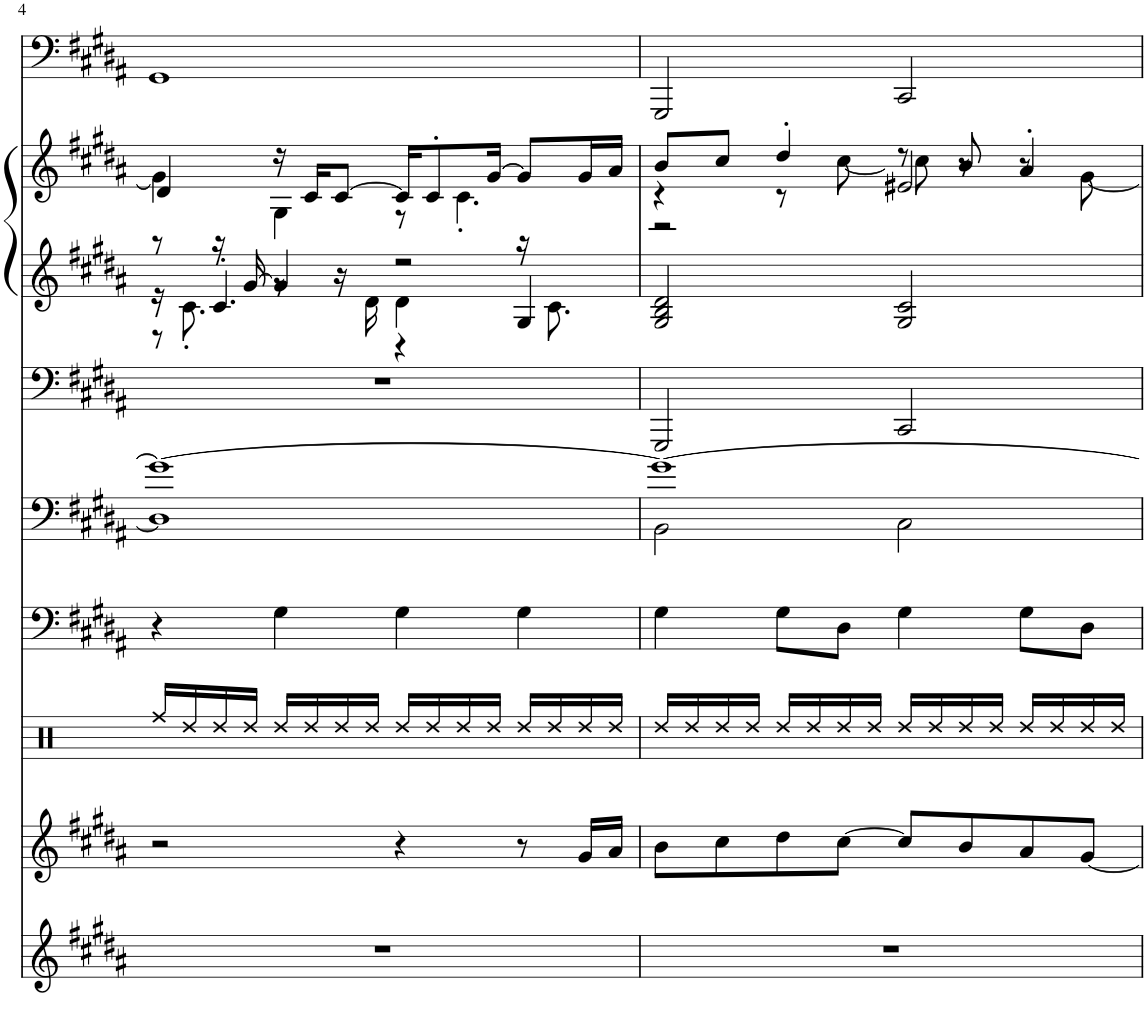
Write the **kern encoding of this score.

**kern	**kern	**kern	**kern	**kern	**kern	**kern	**kern	**kern
*part8	*part7	*part6	*part5	*part4	*part3	*part2	*part2	*part1
*staff9	*staff8	*staff7	*staff6	*staff5	*staff4	*staff3	*staff2	*staff1
*I"Alto Sax	*I"Square Wave	*I"Percussion	*I"Clean Guitar	*I"Strings 1	*I"Strings 1	*I"Bright Piano	*	*I"Fingered Bass, 1517DEMO
*I'A Sax	*	*	*	*I'Str	*I'Str	*I'Pno	*	*
!!LO:PB:g=z
*clefG2	*clefG2	*clefX	*clefF4	*clefF4	*clefF4	*clefG2	*clefG2	*clefF4
*Trd5c9	*	*	*	*	*	*	*	*
*k[f#c#g#d#a#]	*k[f#c#g#d#a#]	*k[]	*k[f#c#g#d#a#]	*k[f#c#g#d#a#]	*k[f#c#g#d#a#]	*k[f#c#g#d#a#]	*k[f#c#g#d#a#]	*k[f#c#g#d#a#]
*M4/4	*M4/4	*M4/4	*M4/4	*M4/4	*M4/4	*M4/4	*M4/4	*M4/4
=4	=4	=4	=4	=4	=4	=4	=4	=4
*	*	*	*	*^	*	*^	*^	*
*	*	*	*	*	*	*	*	*^	*	*	*
1r	2r	16Rff/LL	4r	1g#_	1D#]	1r	8r	16r	8r	4d#/	4g#\]	1GG#
.	.	16Rdd/	.	.	.	.	.	8.c#'\	.	.	.	.
.	.	16Rdd/	.	.	.	.	16r	.	4.c#'/	.	.	.
.	.	16Rdd/JJ	.	.	.	.	[16g#/	.	.	.	.	.
.	.	16Rdd/LL	4G#\	.	.	.	4g#/]	8r	.	16r	4G#\	.
.	.	16Rdd/	.	.	.	.	.	.	.	16c#/KL	.	.
.	.	16Rdd/	.	.	.	.	.	16r	.	[8c#/J	.	.
.	.	16Rdd/JJ	.	.	.	.	.	16d#\	.	.	.	.
.	4r	16Rdd/LL	4G#\	.	.	.	2r	4d#\	4r	16c#/KL]	8r	.
.	.	16Rdd/	.	.	.	.	.	.	.	8c#'/	.	.
.	.	16Rdd/	.	.	.	.	.	.	.	.	4.c#'\	.
.	.	16Rdd/JJ	.	.	.	.	.	.	.	[16g#/Jk	.	.
.	8r	16Rdd/LL	4G#\	.	.	.	.	16r	4G#/	8g#/L]	.	.
.	.	16Rdd/	.	.	.	.	.	8.c#\	.	.	.	.
.	16g#/LL	16Rdd/	.	.	.	.	.	.	.	16g#/L	.	.
.	16a#/JJ	16Rdd/JJ	.	.	.	.	.	.	.	16a#/JJ	.	.
*	*	*	*	*	*	*	*v	*v	*v	*	*	*
=5	=5	=5	=5	=5	=5	=5	=5	=5	=5	=5
*	*	*	*	*	*	*	*	*	*^	*
1r	8b\L	16Rdd/LL	4G#\	1g#_	2BB\	2GGG#/	2G#/ 2B/ 2d#/	8b/L	4r	2r	2GGG#/
.	.	16Rdd/	.	.	.	.	.	.	.	.	.
.	8cc#\	16Rdd/	.	.	.	.	.	8cc#/J	.	.	.
.	.	16Rdd/JJ	.	.	.	.	.	.	.	.	.
.	8dd#\	16Rdd/LL	8G#\L	.	.	.	.	4dd#'/	8r	.	.
.	.	16Rdd/	.	.	.	.	.	.	.	.	.
.	[8cc#\J	16Rdd/	8D#\J	.	.	.	.	.	[8cc#\	.	.
.	.	16Rdd/JJ	.	.	.	.	.	.	.	.	.
.	8cc#/L]	16Rdd/LL	4G#\	.	2C#\	2CC#/	2G#/ 2c#/	8r	8cc#\]	2e#X/	2CC#/
.	.	16Rdd/	.	.	.	.	.	.	.	.	.
.	8b/	16Rdd/	.	.	.	.	.	8b/	8r	.	.
.	.	16Rdd/JJ	.	.	.	.	.	.	.	.	.
.	8a#/	16Rdd/LL	8G#\L	.	.	.	.	4a#'/	8r	.	.
.	.	16Rdd/	.	.	.	.	.	.	.	.	.
.	[8g#/J	16Rdd/	8D#\J	.	.	.	.	.	[8g#\	.	.
.	.	16Rdd/JJ	.	.	.	.	.	.	.	.	.
*	*	*	*	*v	*v	*	*	*v	*v	*v	*
=	=	=	=	=	=	=	=	=
*-	*-	*-	*-	*-	*-	*-	*-	*-
